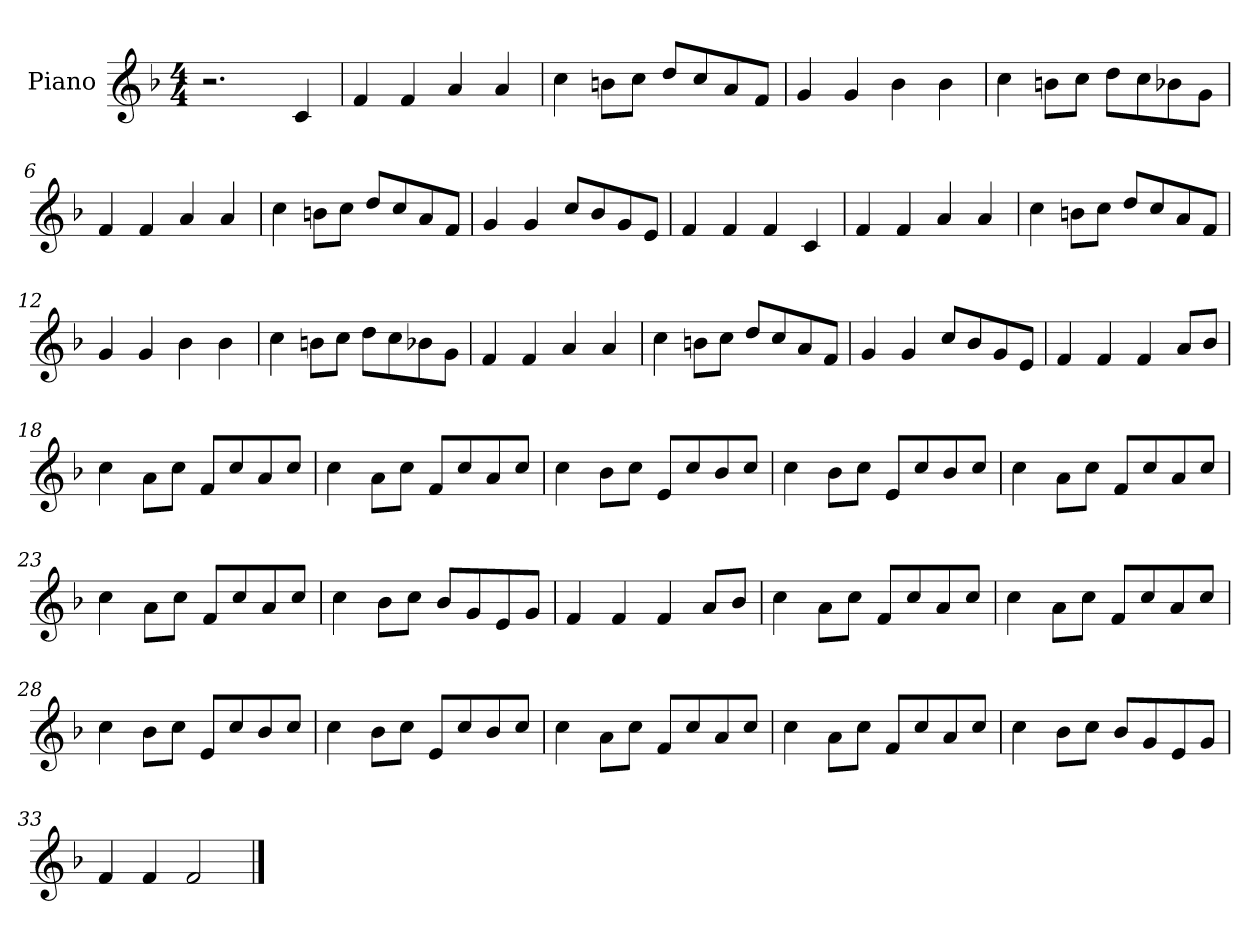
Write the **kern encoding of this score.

**kern
*part1
*staff1
*I"Piano
*I'Pno
*clefG2
*k[b-]
*M4/4
=1
2.r
4c/
=2
4f/
4f/
4a/
4a/
=3
4cc\
8bn\L
8cc\J
8dd/L
8cc/
8a/
8f/J
=4
4g/
4g/
4b-\
4b-\
=5
4cc\
8bn\L
8cc\J
8dd\L
8cc\
8b-X\
8g\J
=6
4f/
4f/
4a/
4a/
=7
4cc\
8bn\L
8cc\J
8dd/L
8cc/
8a/
8f/J
=8
4g/
4g/
8cc/L
8b-/
8g/
8e/J
=9
4f/
4f/
4f/
4c/
=10
4f/
4f/
4a/
4a/
=11
4cc\
8bn\L
8cc\J
8dd/L
8cc/
8a/
8f/J
=12
4g/
4g/
4b-\
4b-\
=13
4cc\
8bn\L
8cc\J
8dd\L
8cc\
8b-X\
8g\J
=14
4f/
4f/
4a/
4a/
=15
4cc\
8bn\L
8cc\J
8dd/L
8cc/
8a/
8f/J
=16
4g/
4g/
8cc/L
8b-/
8g/
8e/J
=17
4f/
4f/
4f/
8a/L
8b-/J
=18
4cc\
8a\L
8cc\J
8f/L
8cc/
8a/
8cc/J
=19
4cc\
8a\L
8cc\J
8f/L
8cc/
8a/
8cc/J
=20
4cc\
8b-\L
8cc\J
8e/L
8cc/
8b-/
8cc/J
=21
4cc\
8b-\L
8cc\J
8e/L
8cc/
8b-/
8cc/J
=22
4cc\
8a\L
8cc\J
8f/L
8cc/
8a/
8cc/J
=23
4cc\
8a\L
8cc\J
8f/L
8cc/
8a/
8cc/J
=24
4cc\
8b-\L
8cc\J
8b-/L
8g/
8e/
8g/J
=25
4f/
4f/
4f/
8a/L
8b-/J
=26
4cc\
8a\L
8cc\J
8f/L
8cc/
8a/
8cc/J
=27
4cc\
8a\L
8cc\J
8f/L
8cc/
8a/
8cc/J
=28
4cc\
8b-\L
8cc\J
8e/L
8cc/
8b-/
8cc/J
=29
4cc\
8b-\L
8cc\J
8e/L
8cc/
8b-/
8cc/J
=30
4cc\
8a\L
8cc\J
8f/L
8cc/
8a/
8cc/J
=31
4cc\
8a\L
8cc\J
8f/L
8cc/
8a/
8cc/J
=32
4cc\
8b-\L
8cc\J
8b-/L
8g/
8e/
8g/J
=33
4f/
4f/
2f/
==
*-
